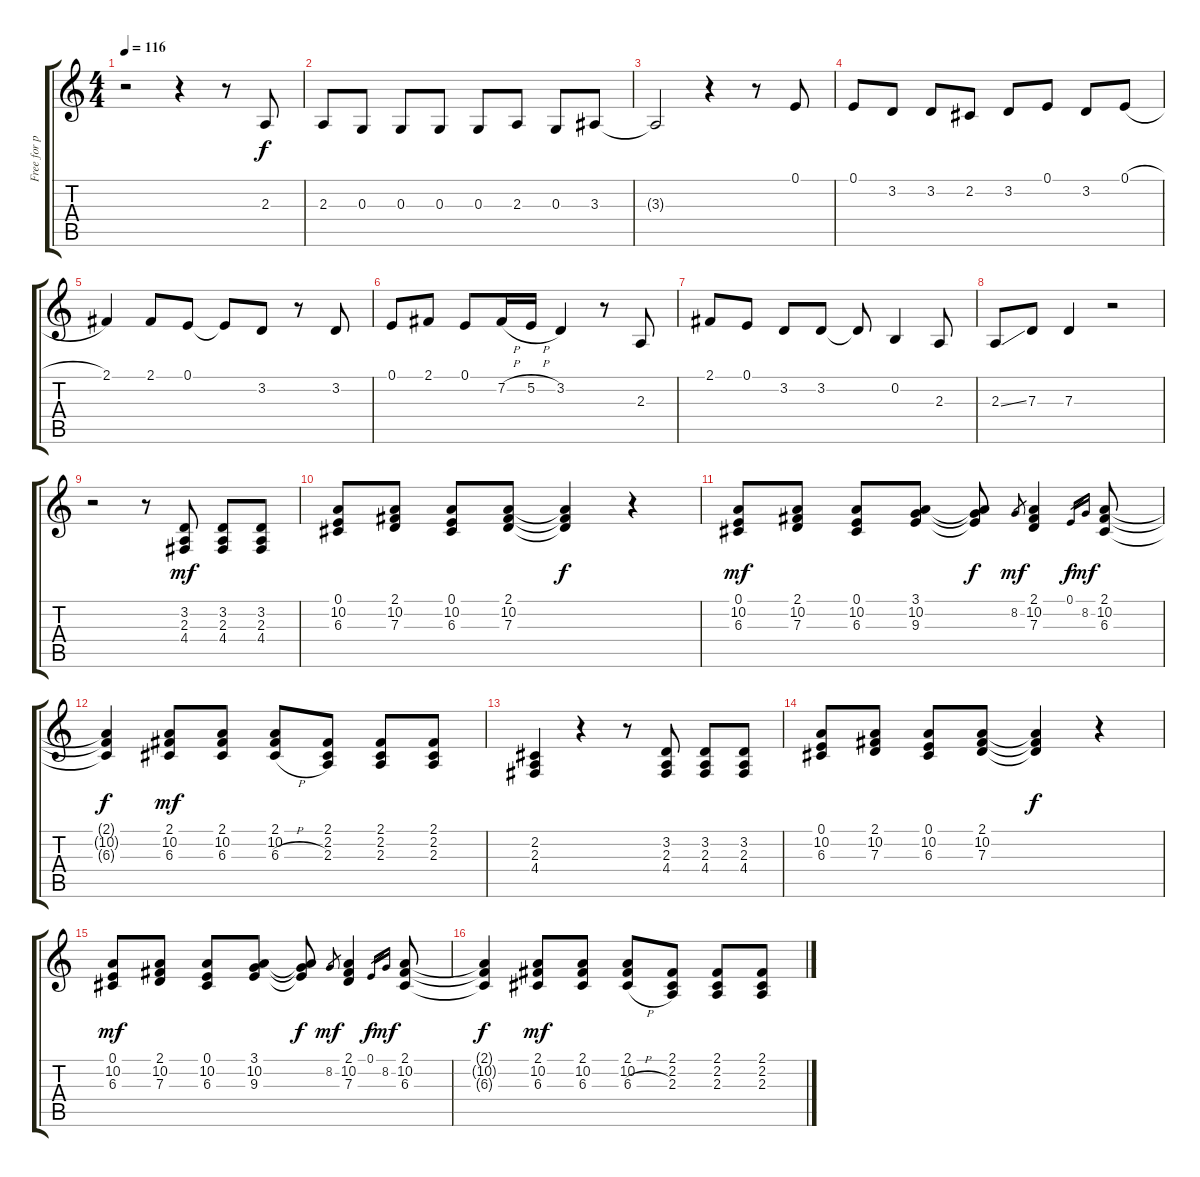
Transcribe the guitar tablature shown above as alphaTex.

\track ("Free for personal or" "Free for p") {instrument altosax}
\staff {score tabs}
\tuning (E4 B3 G3 D3 A2 E2) {hide}
\ts (4 4)
\tempo 116
\clef g2
\ks c
r.2{dy f} r.4 r.8 2.3.8 |
2.3.8 0.3.8 0.3.8 0.3.8 0.3.8 2.3.8 0.3.8 3.3.8 |
3.3{t}.2 r.4 r.8 0.1.8 |
0.1.8 3.2.8 3.2.8 2.2.8 3.2.8 0.1.8 3.2.8 0.1{h}.8 |
2.1.4 2.1.8 0.1.8 0.1{t}.8 3.2.8 r.8 3.2.8 |
0.1.8 2.1.8 0.1.8 7.2{h}.16 5.2{h}.16 3.2.4 r.8 2.3.8 |
2.1.8 0.1.8 3.2.8 3.2.8 3.2{t}.8 0.2.4 2.3.8 |
2.3{ss}.8 7.3.8 7.3.4 r.2 |
r.2 r.8 (3.2 2.3 4.4).8{dy mf} (3.2 2.3 4.4).8 (3.2 2.3 4.4).8 |
(0.1 10.2 6.3).8 (2.1 10.2 7.3).8 (0.1 10.2 6.3).8 (2.1 10.2 7.3).8 (2.1{t} 10.2{t} 7.3{t}).4{dy f} r.4 |
(0.1 10.2 6.3).8{dy mf} (2.1 10.2 7.3).8 (0.1 10.2 6.3).8 (3.1 10.2 9.3).8 (3.1{t} 10.2{t} 9.3{t}).8{dy f} 8.2.8{gr dy mf} (2.1 10.2 7.3).4 0.1.16{gr dy f} 8.2.16{gr dy mf} (2.1 10.2 6.3).8 |
(2.1{t} 10.2{t} 6.3{t}).4{dy f} (2.1 10.2 6.3).8{dy mf} (2.1 10.2 6.3).8 (2.1 10.2 6.3{h}).8 (2.1 2.2 2.3).8 (2.1 2.2 2.3).8 (2.1 2.2 2.3).8 |
(2.2 2.3 4.4).4 r.4 r.8 (3.2 2.3 4.4).8 (3.2 2.3 4.4).8 (3.2 2.3 4.4).8 |
(0.1 10.2 6.3).8 (2.1 10.2 7.3).8 (0.1 10.2 6.3).8 (2.1 10.2 7.3).8 (2.1{t} 10.2{t} 7.3{t}).4{dy f} r.4 |
(0.1 10.2 6.3).8{dy mf} (2.1 10.2 7.3).8 (0.1 10.2 6.3).8 (3.1 10.2 9.3).8 (3.1{t} 10.2{t} 9.3{t}).8{dy f} 8.2.8{gr dy mf} (2.1 10.2 7.3).4 0.1.16{gr dy f} 8.2.16{gr dy mf} (2.1 10.2 6.3).8 |
(2.1{t} 10.2{t} 6.3{t}).4{dy f} (2.1 10.2 6.3).8{dy mf} (2.1 10.2 6.3).8 (2.1 10.2 6.3{h}).8 (2.1 2.2 2.3).8 (2.1 2.2 2.3).8 (2.1 2.2 2.3).8
